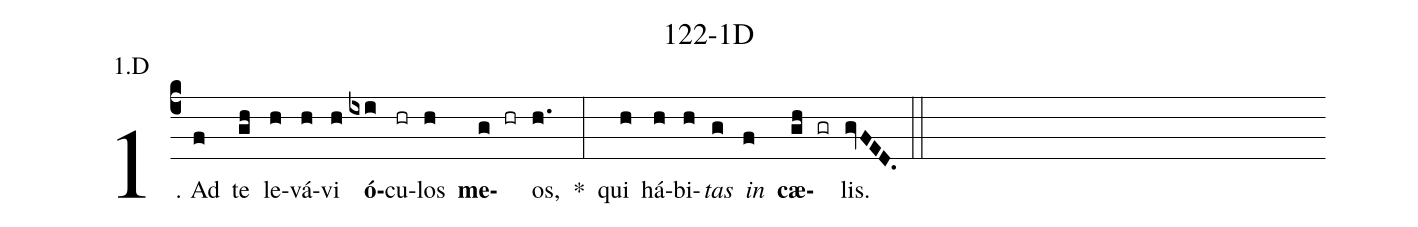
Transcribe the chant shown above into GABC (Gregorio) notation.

name: 122-1D;
annotation: 1.D;
%%
(c4)1. Ad(f) te(gh) le(h)vá(h)vi(h) <b>ó</b>(ixi)cu(hr)los(h) <b>me</b>(g hr)os,(h.) *(:) qui(h) há(h)bi(h)<i>tas</i>(g) <i>in</i>(f) <b>cæ</b>(gh gr)lis.(gvFED.) (::)
